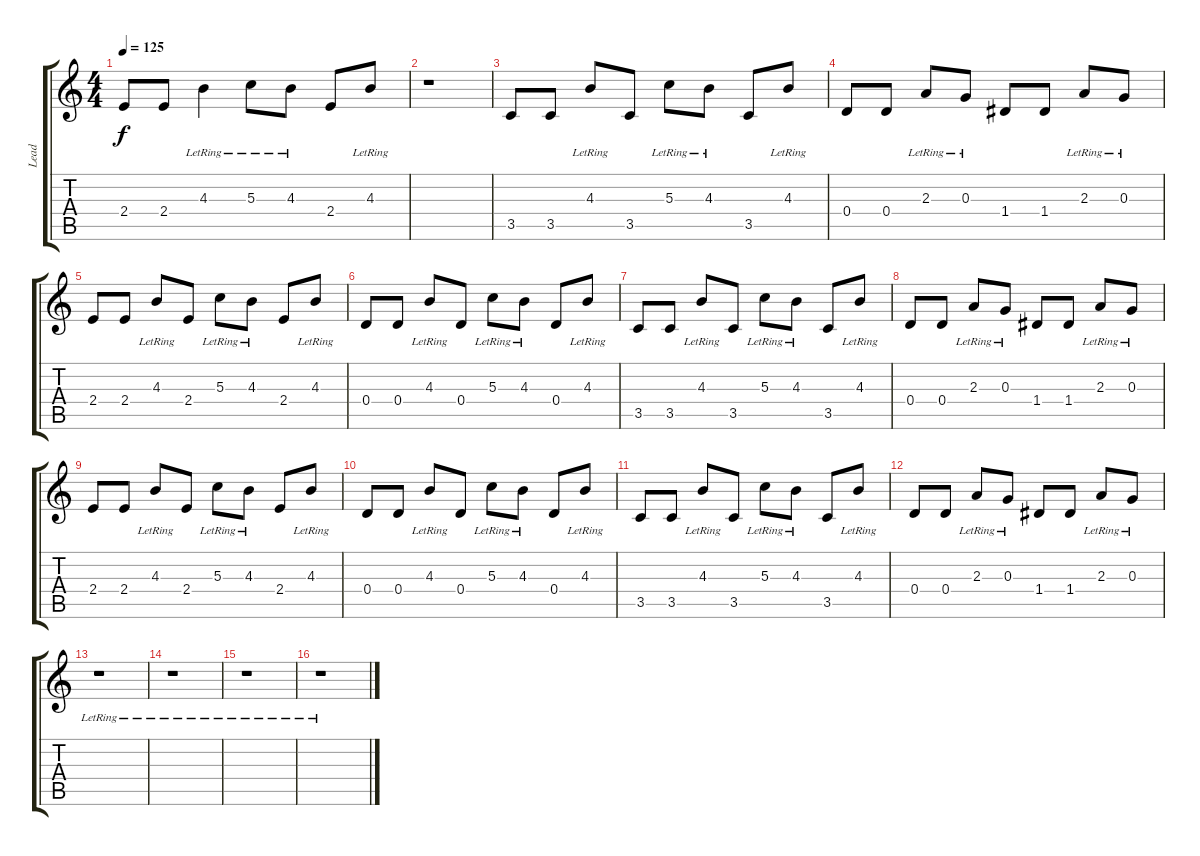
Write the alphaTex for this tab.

\track ("Lead" "Lead") {instrument electricguitarclean}
\staff {score tabs}
\tuning (E4 B3 G3 D3 A2 E2) {hide}
\ts (4 4)
\tempo 125
\clef g2
\ks c
2.4.8{dy f} 2.4.8 4.3{lr}.4 5.3{lr}.8 4.3{lr}.8 2.4.8 4.3{lr}.8 |
r.1 |
3.5.8 3.5.8 4.3{lr}.8 3.5.8 5.3{lr}.8 4.3{lr}.8 3.5.8 4.3{lr}.8 |
0.4.8 0.4.8 2.3{lr}.8 0.3{lr}.8 1.4.8 1.4.8 2.3{lr}.8 0.3{lr}.8 |
2.4.8 2.4.8 4.3{lr}.8 2.4.8 5.3{lr}.8 4.3{lr}.8 2.4.8 4.3{lr}.8 |
0.4.8 0.4.8 4.3{lr}.8 0.4.8 5.3{lr}.8 4.3{lr}.8 0.4.8 4.3{lr}.8 |
3.5.8 3.5.8 4.3{lr}.8 3.5.8 5.3{lr}.8 4.3{lr}.8 3.5.8 4.3{lr}.8 |
0.4.8 0.4.8 2.3{lr}.8 0.3{lr}.8 1.4.8 1.4.8 2.3{lr}.8 0.3{lr}.8 |
2.4.8 2.4.8 4.3{lr}.8 2.4.8 5.3{lr}.8 4.3{lr}.8 2.4.8 4.3{lr}.8 |
0.4.8 0.4.8 4.3{lr}.8 0.4.8 5.3{lr}.8 4.3{lr}.8 0.4.8 4.3{lr}.8 |
3.5.8 3.5.8 4.3{lr}.8 3.5.8 5.3{lr}.8 4.3{lr}.8 3.5.8 4.3{lr}.8 |
0.4.8 0.4.8 2.3{lr}.8 0.3{lr}.8 1.4.8 1.4.8 2.3{lr}.8 0.3{lr}.8 |
r.1 |
r.1 |
r.1 |
r.1
